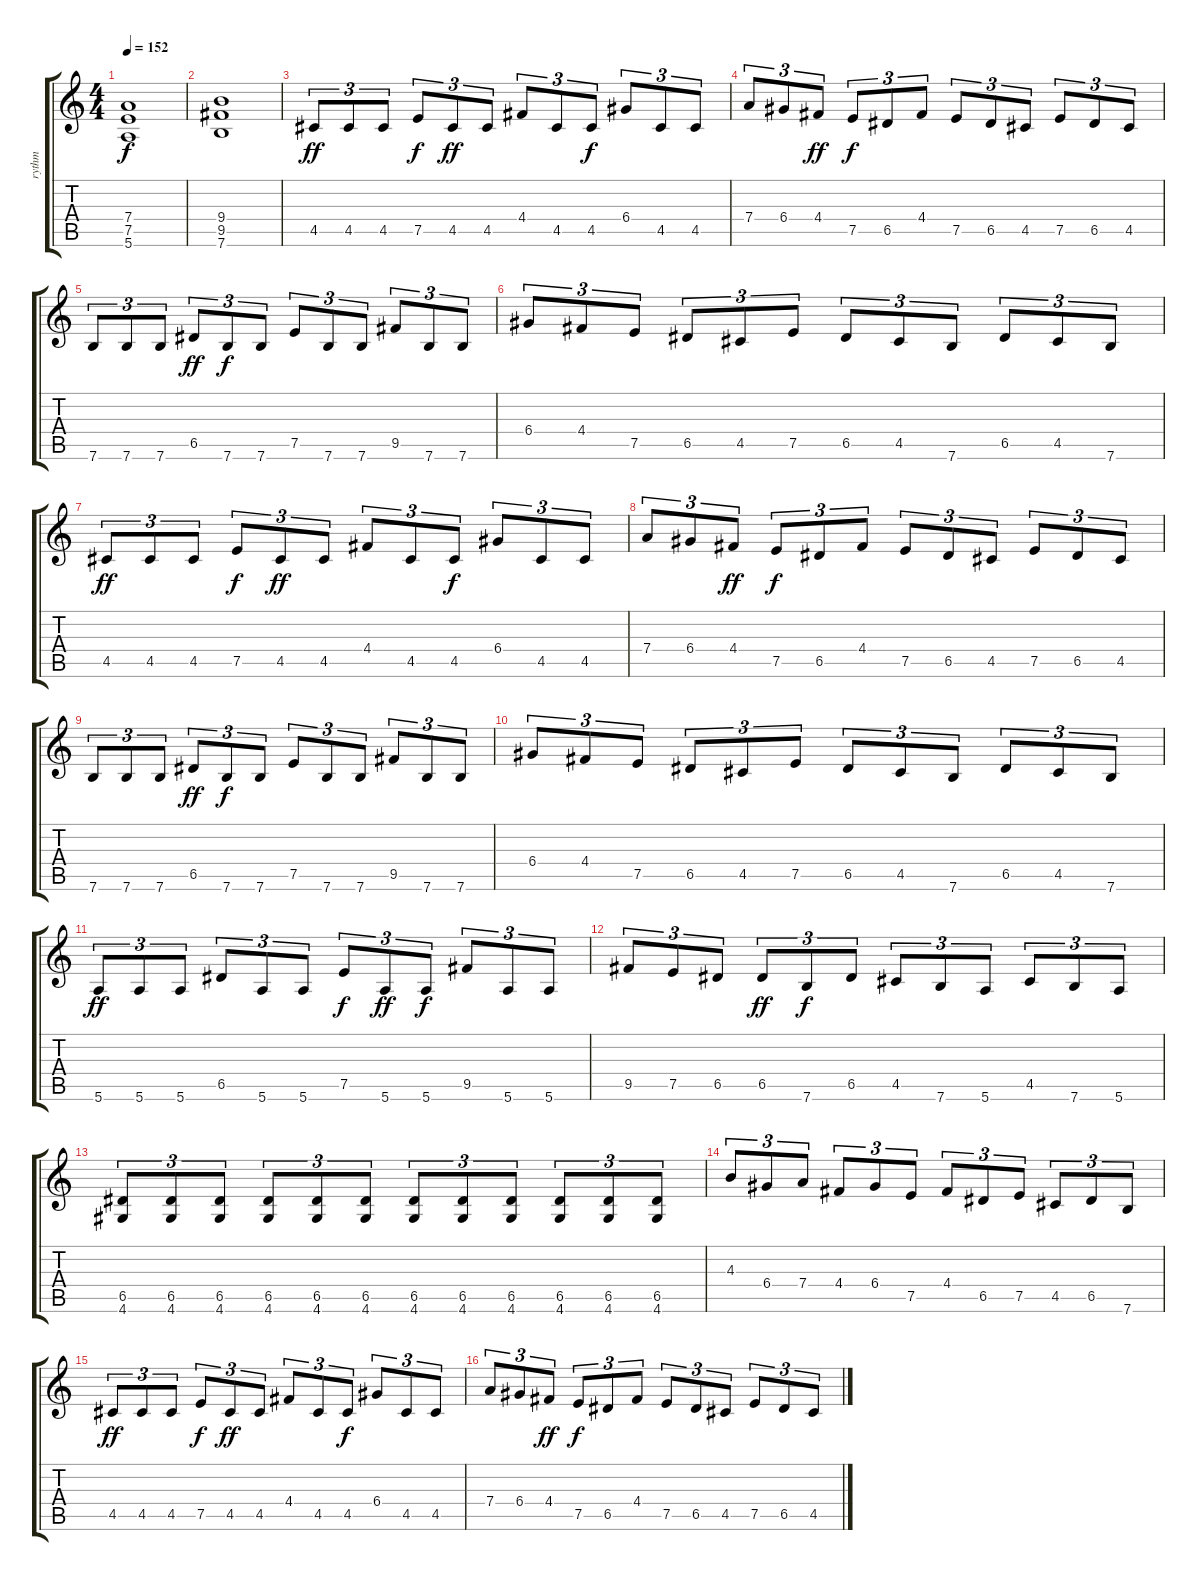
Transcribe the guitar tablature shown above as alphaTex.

\track ("rythm" "rythm") {instrument overdrivenguitar}
\staff {score tabs}
\tuning (E4 B3 G3 D3 A2 E2) {hide}
\ts (4 4)
\tempo 152
\clef g2
\ks c
(7.4 7.5 5.6).1{dy f} |
(9.4 9.5 7.6).1 |
4.5.8{tu (3 2) dy ff} 4.5.8{tu (3 2)} 4.5.8{tu (3 2)} 7.5.8{tu (3 2) dy f} 4.5.8{tu (3 2) dy ff} 4.5.8{tu (3 2)} 4.4.8{tu (3 2)} 4.5.8{tu (3 2)} 4.5.8{tu (3 2) dy f} 6.4.8{tu (3 2)} 4.5.8{tu (3 2)} 4.5.8{tu (3 2)} |
7.4.8{tu (3 2)} 6.4.8{tu (3 2)} 4.4.8{tu (3 2) dy ff} 7.5.8{tu (3 2) dy f} 6.5.8{tu (3 2)} 4.4.8{tu (3 2)} 7.5.8{tu (3 2)} 6.5.8{tu (3 2)} 4.5.8{tu (3 2)} 7.5.8{tu (3 2)} 6.5.8{tu (3 2)} 4.5.8{tu (3 2)} |
7.6.8{tu (3 2)} 7.6.8{tu (3 2)} 7.6.8{tu (3 2)} 6.5.8{tu (3 2) dy ff} 7.6.8{tu (3 2) dy f} 7.6.8{tu (3 2)} 7.5.8{tu (3 2)} 7.6.8{tu (3 2)} 7.6.8{tu (3 2)} 9.5.8{tu (3 2)} 7.6.8{tu (3 2)} 7.6.8{tu (3 2)} |
6.4.8{tu (3 2)} 4.4.8{tu (3 2)} 7.5.8{tu (3 2)} 6.5.8{tu (3 2)} 4.5.8{tu (3 2)} 7.5.8{tu (3 2)} 6.5.8{tu (3 2)} 4.5.8{tu (3 2)} 7.6.8{tu (3 2)} 6.5.8{tu (3 2)} 4.5.8{tu (3 2)} 7.6.8{tu (3 2)} |
4.5.8{tu (3 2) dy ff} 4.5.8{tu (3 2)} 4.5.8{tu (3 2)} 7.5.8{tu (3 2) dy f} 4.5.8{tu (3 2) dy ff} 4.5.8{tu (3 2)} 4.4.8{tu (3 2)} 4.5.8{tu (3 2)} 4.5.8{tu (3 2) dy f} 6.4.8{tu (3 2)} 4.5.8{tu (3 2)} 4.5.8{tu (3 2)} |
7.4.8{tu (3 2)} 6.4.8{tu (3 2)} 4.4.8{tu (3 2) dy ff} 7.5.8{tu (3 2) dy f} 6.5.8{tu (3 2)} 4.4.8{tu (3 2)} 7.5.8{tu (3 2)} 6.5.8{tu (3 2)} 4.5.8{tu (3 2)} 7.5.8{tu (3 2)} 6.5.8{tu (3 2)} 4.5.8{tu (3 2)} |
7.6.8{tu (3 2)} 7.6.8{tu (3 2)} 7.6.8{tu (3 2)} 6.5.8{tu (3 2) dy ff} 7.6.8{tu (3 2) dy f} 7.6.8{tu (3 2)} 7.5.8{tu (3 2)} 7.6.8{tu (3 2)} 7.6.8{tu (3 2)} 9.5.8{tu (3 2)} 7.6.8{tu (3 2)} 7.6.8{tu (3 2)} |
6.4.8{tu (3 2)} 4.4.8{tu (3 2)} 7.5.8{tu (3 2)} 6.5.8{tu (3 2)} 4.5.8{tu (3 2)} 7.5.8{tu (3 2)} 6.5.8{tu (3 2)} 4.5.8{tu (3 2)} 7.6.8{tu (3 2)} 6.5.8{tu (3 2)} 4.5.8{tu (3 2)} 7.6.8{tu (3 2)} |
5.6.8{tu (3 2) dy ff} 5.6.8{tu (3 2)} 5.6.8{tu (3 2)} 6.5.8{tu (3 2)} 5.6.8{tu (3 2)} 5.6.8{tu (3 2)} 7.5.8{tu (3 2) dy f} 5.6.8{tu (3 2) dy ff} 5.6.8{tu (3 2) dy f} 9.5.8{tu (3 2)} 5.6.8{tu (3 2)} 5.6.8{tu (3 2)} |
9.5.8{tu (3 2)} 7.5.8{tu (3 2)} 6.5.8{tu (3 2)} 6.5.8{tu (3 2) dy ff} 7.6.8{tu (3 2) dy f} 6.5.8{tu (3 2)} 4.5.8{tu (3 2)} 7.6.8{tu (3 2)} 5.6.8{tu (3 2)} 4.5.8{tu (3 2)} 7.6.8{tu (3 2)} 5.6.8{tu (3 2)} |
(6.5 4.6).8{tu (3 2)} (6.5 4.6).8{tu (3 2)} (6.5 4.6).8{tu (3 2)} (6.5 4.6).8{tu (3 2)} (6.5 4.6).8{tu (3 2)} (6.5 4.6).8{tu (3 2)} (6.5 4.6).8{tu (3 2)} (6.5 4.6).8{tu (3 2)} (6.5 4.6).8{tu (3 2)} (6.5 4.6).8{tu (3 2)} (6.5 4.6).8{tu (3 2)} (6.5 4.6).8{tu (3 2)} |
4.3.8{tu (3 2)} 6.4.8{tu (3 2)} 7.4.8{tu (3 2)} 4.4.8{tu (3 2)} 6.4.8{tu (3 2)} 7.5.8{tu (3 2)} 4.4.8{tu (3 2)} 6.5.8{tu (3 2)} 7.5.8{tu (3 2)} 4.5.8{tu (3 2)} 6.5.8{tu (3 2)} 7.6.8{tu (3 2)} |
4.5.8{tu (3 2) dy ff} 4.5.8{tu (3 2)} 4.5.8{tu (3 2)} 7.5.8{tu (3 2) dy f} 4.5.8{tu (3 2) dy ff} 4.5.8{tu (3 2)} 4.4.8{tu (3 2)} 4.5.8{tu (3 2)} 4.5.8{tu (3 2) dy f} 6.4.8{tu (3 2)} 4.5.8{tu (3 2)} 4.5.8{tu (3 2)} |
7.4.8{tu (3 2)} 6.4.8{tu (3 2)} 4.4.8{tu (3 2) dy ff} 7.5.8{tu (3 2) dy f} 6.5.8{tu (3 2)} 4.4.8{tu (3 2)} 7.5.8{tu (3 2)} 6.5.8{tu (3 2)} 4.5.8{tu (3 2)} 7.5.8{tu (3 2)} 6.5.8{tu (3 2)} 4.5.8{tu (3 2)}
